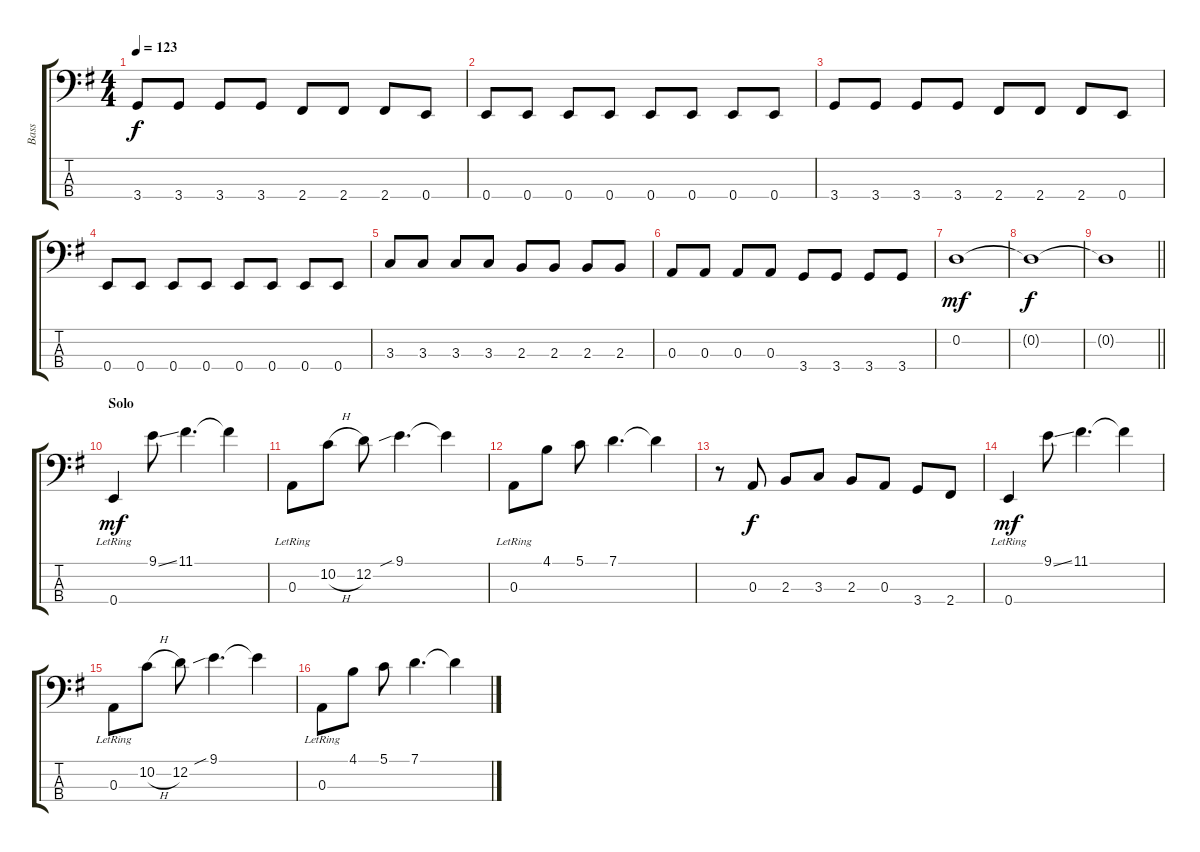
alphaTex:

\track ("Bass" "Bass") {instrument electricbassfinger}
\staff {score tabs}
\tuning (G2 D2 A1 E1) {hide}
\ts (4 4)
\tempo 123
\clef f4
\ks g
3.4.8{dy f} 3.4.8 3.4.8 3.4.8 2.4.8 2.4.8 2.4.8 0.4.8 |
0.4.8 0.4.8 0.4.8 0.4.8 0.4.8 0.4.8 0.4.8 0.4.8 |
3.4.8 3.4.8 3.4.8 3.4.8 2.4.8 2.4.8 2.4.8 0.4.8 |
0.4.8 0.4.8 0.4.8 0.4.8 0.4.8 0.4.8 0.4.8 0.4.8 |
3.3.8 3.3.8 3.3.8 3.3.8 2.3.8 2.3.8 2.3.8 2.3.8 |
0.3.8 0.3.8 0.3.8 0.3.8 3.4.8 3.4.8 3.4.8 3.4.8 |
0.2.1{dy mf} |
0.2{t}.1{dy f} |
\barLineRight lightlight
0.2{t}.1 |
\section ("" "Solo")
0.4{lr}.4{dy mf} 9.1{ss}.8 11.1.4{d} 11.1{t}.4 |
0.3{lr}.8 10.2{h}.8 12.2.8 9.1{sib}.4{d} 9.1{t}.4 |
0.3{lr}.8 4.1.8 5.1.8 7.1.4{d} 7.1{t}.4 |
r.8 0.3.8{dy f} 2.3.8 3.3.8 2.3.8 0.3.8 3.4.8 2.4.8 |
0.4{lr}.4{dy mf} 9.1{ss}.8 11.1.4{d} 11.1{t}.4 |
0.3{lr}.8 10.2{h}.8 12.2.8 9.1{sib}.4{d} 9.1{t}.4 |
0.3{lr}.8 4.1.8 5.1.8 7.1.4{d} 7.1{t}.4
